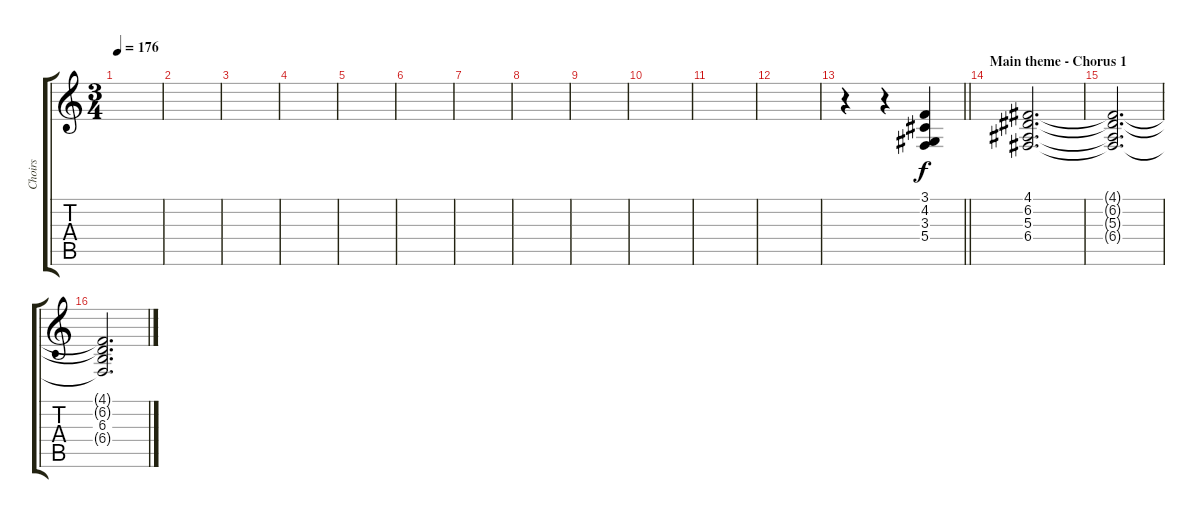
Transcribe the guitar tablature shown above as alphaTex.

\track ("Choirs" "Choirs") {instrument choiraahs}
\staff {score tabs}
\tuning (D4 A3 F3 C3 G2 D2) {hide}
\ts (3 4)
\tempo 176
\clef g2
\ks c
|
|
|
|
|
|
|
|
|
|
|
|
\barLineRight lightlight
r.4 r.4{volume 11} (3.1 4.2 3.3 5.4).4 |
\section ("" "Main theme - Chorus 1")
(4.1 6.2 5.3 6.4).2{d} |
(4.1{t} 6.2{t} 5.3{t} 6.4{t}).2{d} |
(4.1{t} 6.2{t} 6.3 6.4{t}).2{d}
